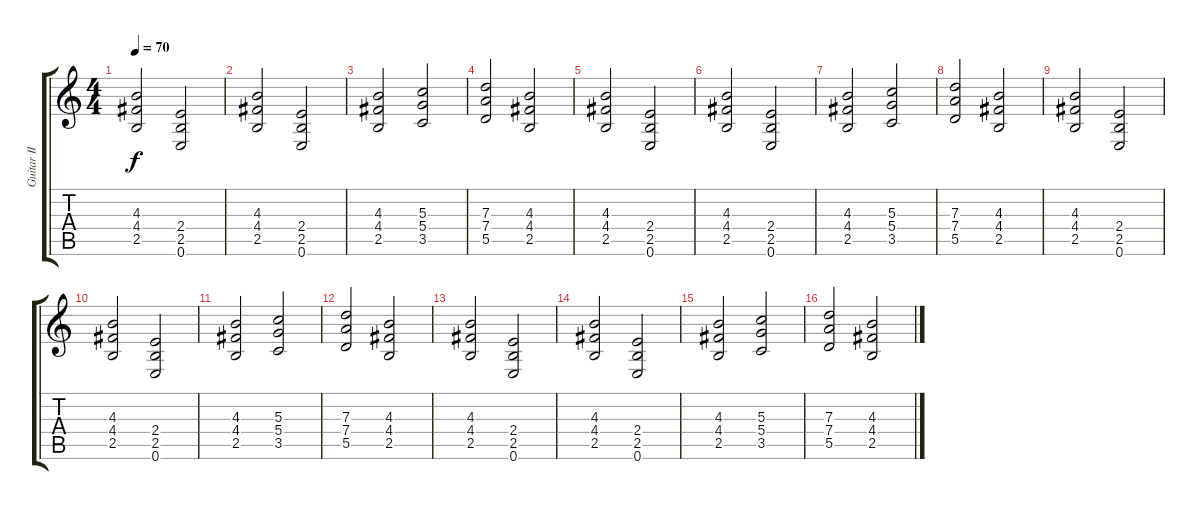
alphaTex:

\track ("Guitar II" "Guitar II") {instrument electricguitarjazz}
\staff {score tabs}
\tuning (E4 B3 G3 D3 A2 E2) {hide}
\ts (4 4)
\tempo 70
\clef g2
\ks c
(4.3 4.4 2.5).2{dy f} (2.4 2.5 0.6).2 |
(4.3 4.4 2.5).2 (2.4 2.5 0.6).2 |
(4.3 4.4 2.5).2 (5.3 5.4 3.5).2 |
(7.3 7.4 5.5).2 (4.3 4.4 2.5).2 |
(4.3 4.4 2.5).2{volume 14} (2.4 2.5 0.6).2 |
(4.3 4.4 2.5).2 (2.4 2.5 0.6).2 |
(4.3 4.4 2.5).2 (5.3 5.4 3.5).2 |
(7.3 7.4 5.5).2 (4.3 4.4 2.5).2 |
(4.3 4.4 2.5).2 (2.4 2.5 0.6).2 |
(4.3 4.4 2.5).2 (2.4 2.5 0.6).2 |
(4.3 4.4 2.5).2 (5.3 5.4 3.5).2 |
(7.3 7.4 5.5).2 (4.3 4.4 2.5).2 |
(4.3 4.4 2.5).2{volume 14} (2.4 2.5 0.6).2 |
(4.3 4.4 2.5).2 (2.4 2.5 0.6).2 |
(4.3 4.4 2.5).2 (5.3 5.4 3.5).2 |
(7.3 7.4 5.5).2 (4.3 4.4 2.5).2
